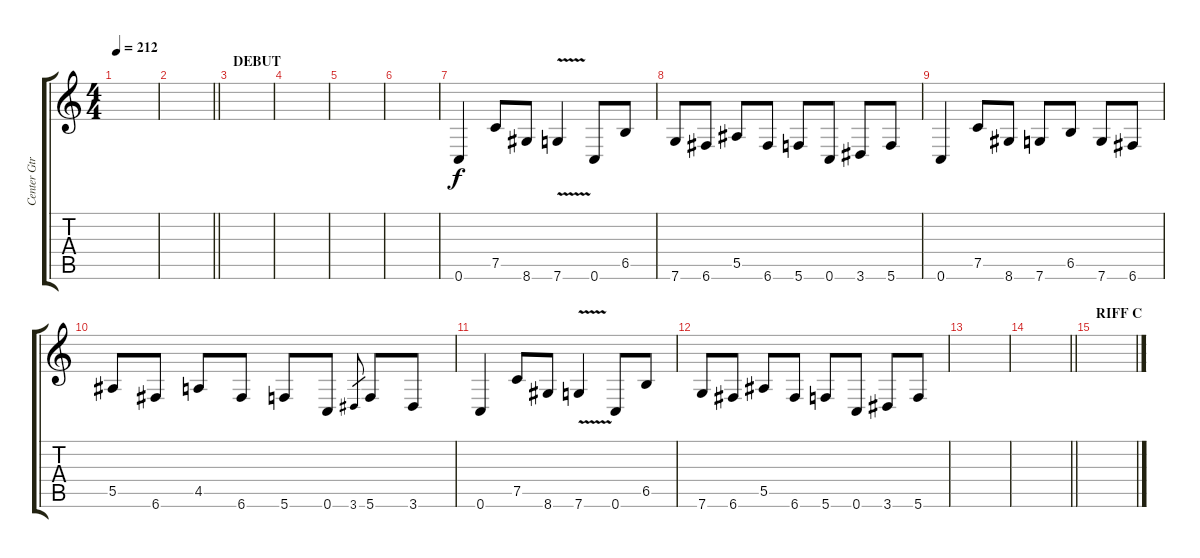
\track ("Center Gtr / Overdubs" "Center Gtr") {instrument distortionguitar}
\staff {score tabs}
\tuning (C4 G3 Eb3 Bb2 F2 C2) {hide}
\ts (4 4)
\tempo 212
\clef g2
\ks c
|
\barLineRight lightlight
|
\section ("" "DEBUT")
|
|
|
|
0.6.4{volume 13 balance 15} 7.5.8 8.6.8 7.6{v}.4 0.6.8 6.5.8 |
7.6.8 6.6.8 5.5.8 6.6.8 5.6.8 0.6.8 3.6.8 5.6.8 |
0.6.4 7.5.8 8.6.8 7.6.8 6.5.8 7.6.8 6.6.8 |
5.5.8 6.6.8 4.5.8 6.6.8 5.6.8 0.6.8 3.6.8{gr} 5.6.8 3.6.8 |
0.6.4 7.5.8 8.6.8 7.6{v}.4 0.6.8 6.5.8 |
7.6.8 6.6.8 5.5.8 6.6.8 5.6.8 0.6.8 3.6.8 5.6.8 |
|
\barLineRight lightlight
|
\section ("" "RIFF C")
